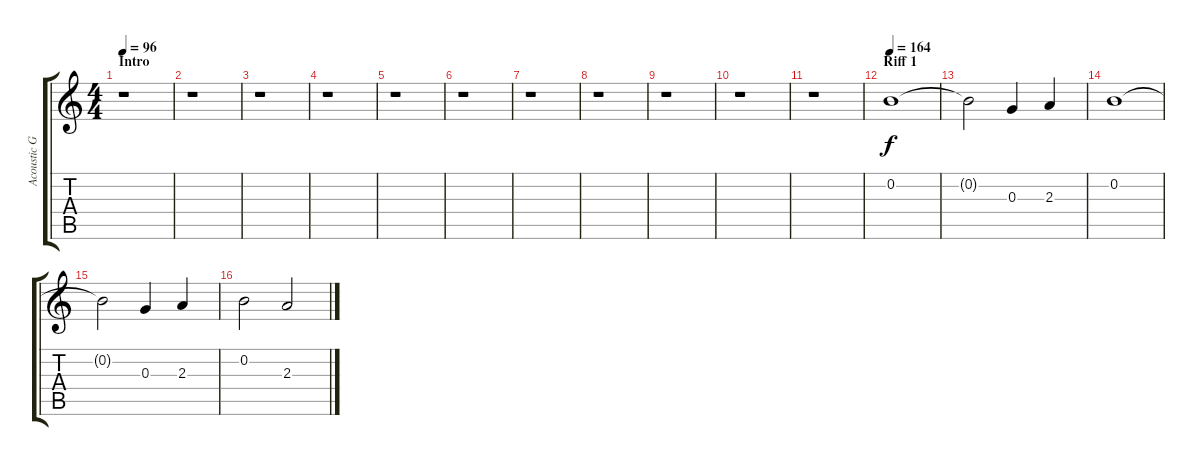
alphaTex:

\track ("Acoustic Guitar 1" "Acoustic G") {instrument acousticguitarnylon}
\staff {score tabs}
\tuning (E4 B3 G3 D3 A2 E2) {hide}
\ts (4 4)
\section ("" "Intro")
\tempo 96
\clef g2
\ks c
r.1{dy f instrument acousticguitarnylon} |
r.1 |
r.1 |
r.1 |
r.1 |
r.1 |
r.1 |
r.1 |
r.1 |
r.1 |
r.1 |
\section ("" "Riff 1")
\tempo 164
0.2.1 |
0.2{t}.2 0.3.4 2.3.4 |
0.2.1 |
0.2{t}.2 0.3.4 2.3.4 |
0.2.2 2.3.2
